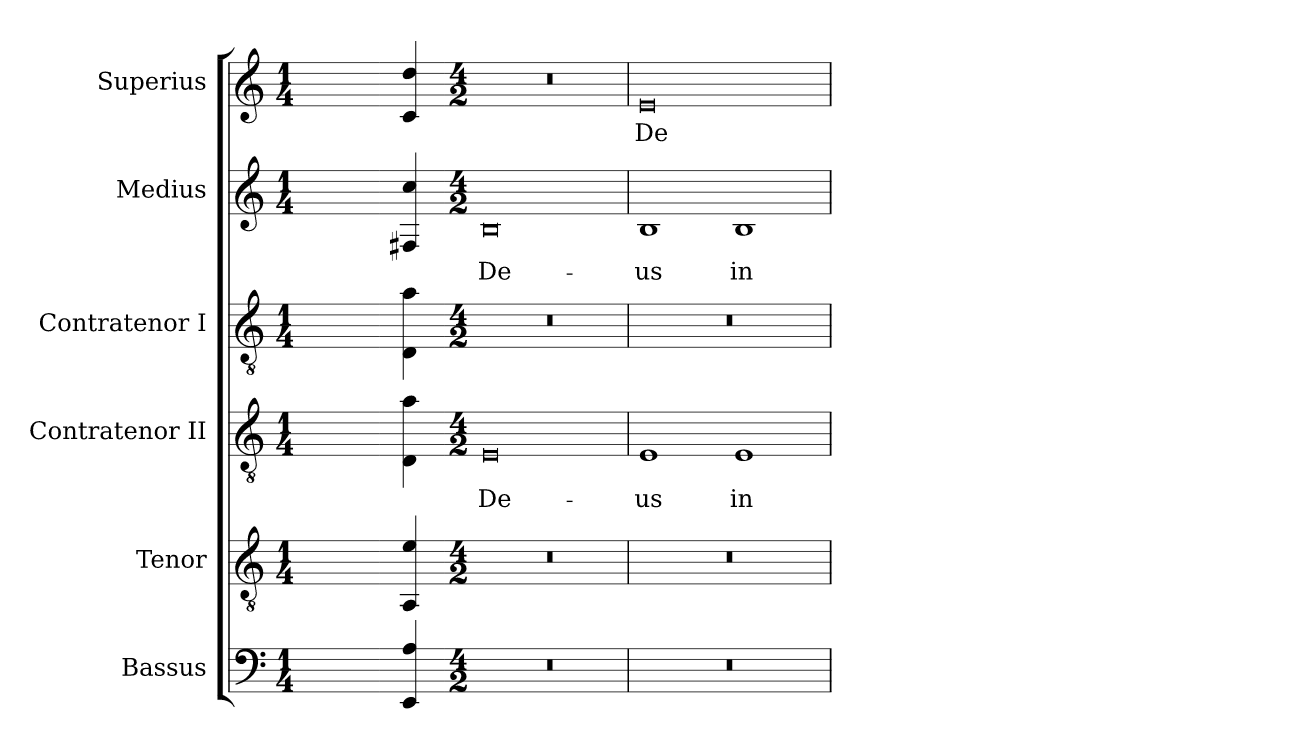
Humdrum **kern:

**kern	**kern	**kern	**text	**kern	**kern	**text	**kern	**text
*part6	*part5	*part4	*part4	*part3	*part2	*part2	*part1	*part1
*staff6	*staff5	*staff4	*staff4	*staff3	*staff2	*staff2	*staff1	*staff1
*I"Bassus	*I"Tenor	*I"Contratenor II	*	*I"Contratenor I	*I"Medius	*	*I"Superius	*
*I'B.	*I'T.	*I'Ct. II	*	*I'Ct. I	*I'M.	*	*I'S.	*
!!LO:PB:g=z
*clefF4	*clefGv2	*clefGv2	*	*clefGv2	*clefG2	*	*clefG2	*
*	*ITrd7c12	*ITrd7c12	*	*ITrd7c12	*	*	*	*
*k[]	*k[]	*k[]	*	*k[]	*k[]	*	*k[]	*
*C:	*C:	*C:	*	*C:	*C:	*	*C:	*
*M1/4	*M1/4	*M1/4	*	*M1/4	*M1/4	*	*M1/4	*
=1	=1	=1	=1	=1	=1	=1	=1	=1
!LO:N:vis=1	!LO:N:vis=1	!LO:N:vis=1	!	!LO:N:vis=1	!LO:N:vis=1	!	!LO:N:vis=1	!
4ryy	4ryy	4ryy	.	4ryy	4ryy	.	4ryy	.
=2-	=2-	=2-	=2-	=2-	=2-	=2-	=2-	=2-
4EEi/ 4Ai	4AAAi/ 4Ei	4DDi\ 4Ai	.	4DDi\ 4Ai	4F#Xi/ 4cci	.	4ci/ 4ddi	.
=1-	=1-	=1-	=1-	=1-	=1-	=1-	=1-	=1-
*M4/2	*M4/2	*M4/2	*	*M4/2	*M4/2	*	*M4/2	*
!LO:N:vis=1	!LO:N:vis=1	!	!	!	!	!	!	!
!	!	!	!LO:LY:b:color=#000000	!LO:N:vis=1	!	!	!	!
!	!	!	!	!	!	!LO:LY:b:color=#000000	!LO:N:vis=1	!
0r	0r	0EEi	De-	0r	0Bi	De-	0r	.
=2	=2	=2	=2	=2	=2	=2	=2	=2
!LO:N:vis=1	!LO:N:vis=1	!	!	!	!	!	!	!
!	!	!	!LO:LY:b:color=#000000	!LO:N:vis=1	!	!	!	!
!	!	!	!	!	!	!LO:LY:b:color=#000000	!	!
!	!	!	!	!	!	!	!	!LO:LY:b:color=#000000
0r	0r	1EEi	-us	0r	1Bi	-us	0ei	De-
!	!	!	!LO:LY:b:color=#000000	!	!	!	!	!
!	!	!	!	!	!	!LO:LY:b:color=#000000	!	!
.	.	1EEi	in	.	1Bi	in	.	.
=	=	=	=	=	=	=	=	=
*-	*-	*-	*-	*-	*-	*-	*-	*-
